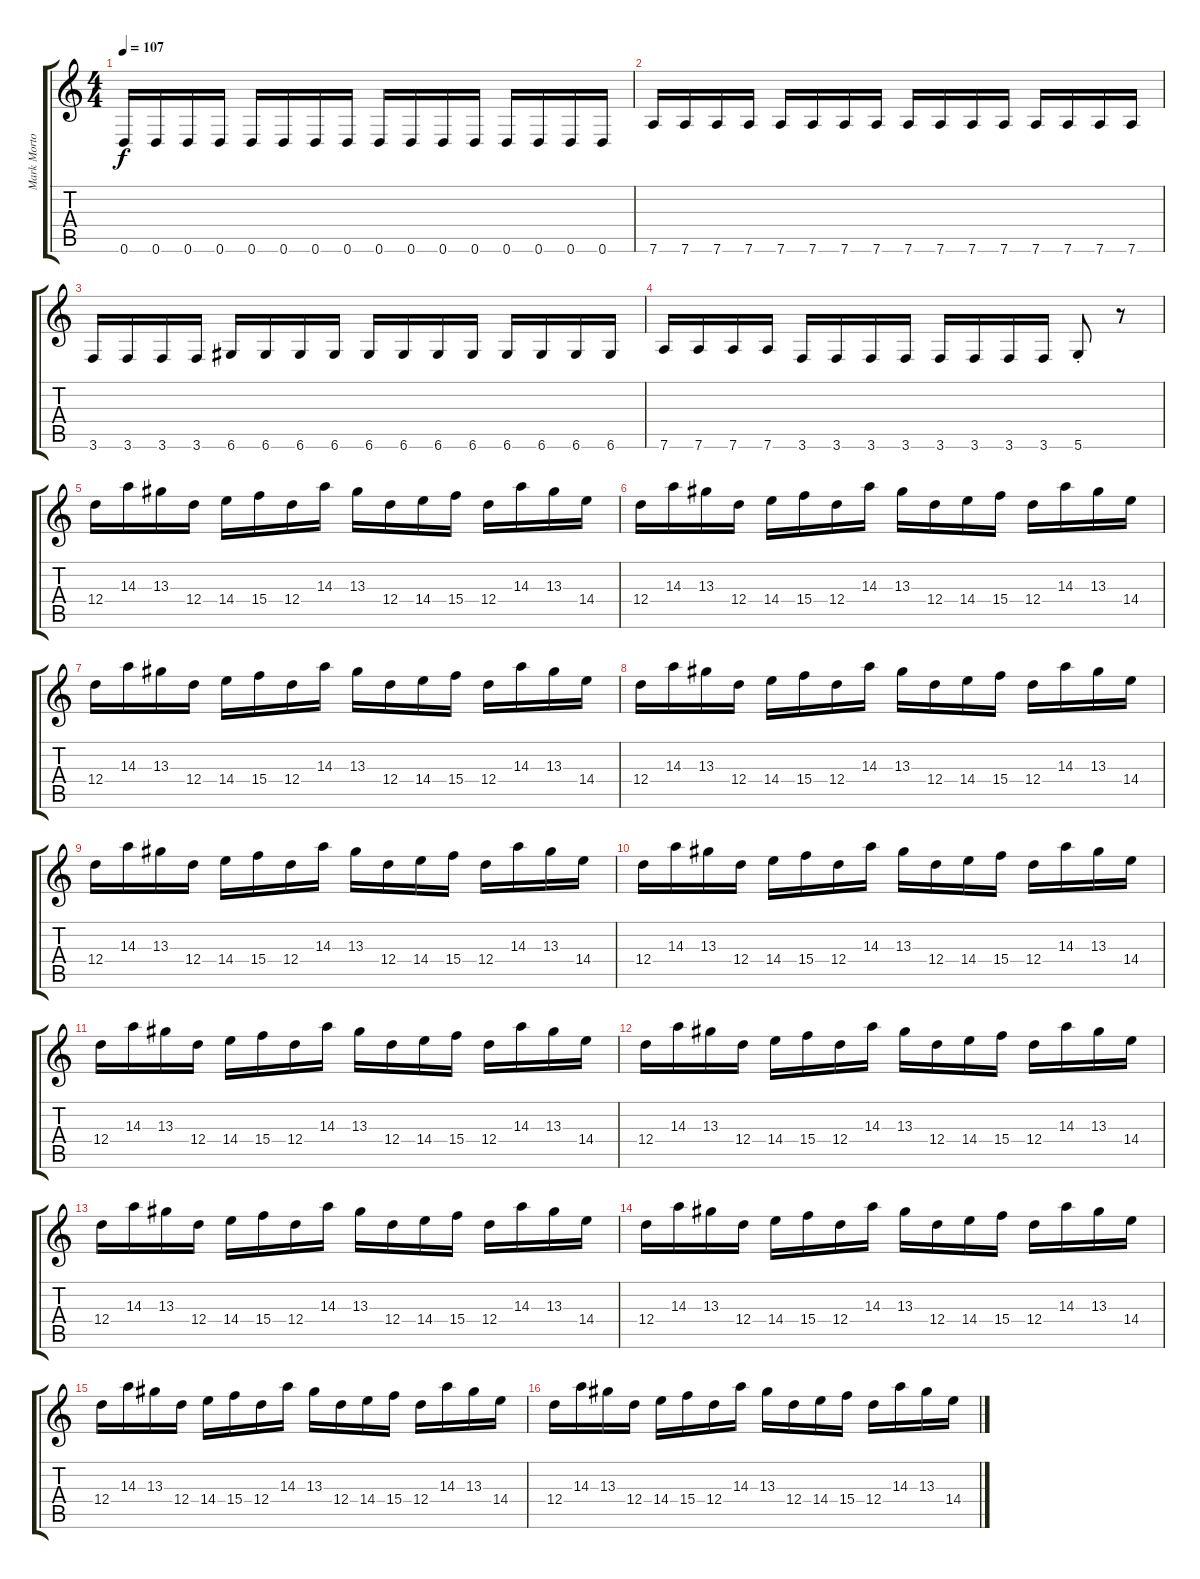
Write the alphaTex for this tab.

\track ("Mark Morton" "Mark Morto") {instrument distortionguitar}
\staff {score tabs}
\tuning (E4 B3 G3 D3 A2 D2) {hide}
\ts (4 4)
\tempo 107
\clef g2
\ks c
0.6.16{dy f} 0.6.16 0.6.16 0.6.16 0.6.16 0.6.16 0.6.16 0.6.16 0.6.16 0.6.16 0.6.16 0.6.16 0.6.16 0.6.16 0.6.16 0.6.16 |
7.6.16 7.6.16 7.6.16 7.6.16 7.6.16 7.6.16 7.6.16 7.6.16 7.6.16 7.6.16 7.6.16 7.6.16 7.6.16 7.6.16 7.6.16 7.6.16 |
3.6.16 3.6.16 3.6.16 3.6.16 6.6.16 6.6.16 6.6.16 6.6.16 6.6.16 6.6.16 6.6.16 6.6.16 6.6.16 6.6.16 6.6.16 6.6.16 |
7.6.16 7.6.16 7.6.16 7.6.16 3.6.16 3.6.16 3.6.16 3.6.16 3.6.16 3.6.16 3.6.16 3.6.16 5.6{st}.8 r.8 |
12.4.16 14.3.16 13.3.16 12.4.16 14.4.16 15.4.16 12.4.16 14.3.16 13.3.16 12.4.16 14.4.16 15.4.16 12.4.16 14.3.16 13.3.16 14.4.16 |
12.4.16 14.3.16 13.3.16 12.4.16 14.4.16 15.4.16 12.4.16 14.3.16 13.3.16 12.4.16 14.4.16 15.4.16 12.4.16 14.3.16 13.3.16 14.4.16 |
12.4.16 14.3.16 13.3.16 12.4.16 14.4.16 15.4.16 12.4.16 14.3.16 13.3.16 12.4.16 14.4.16 15.4.16 12.4.16 14.3.16 13.3.16 14.4.16 |
12.4.16 14.3.16 13.3.16 12.4.16 14.4.16 15.4.16 12.4.16 14.3.16 13.3.16 12.4.16 14.4.16 15.4.16 12.4.16 14.3.16 13.3.16 14.4.16 |
12.4.16 14.3.16 13.3.16 12.4.16 14.4.16 15.4.16 12.4.16 14.3.16 13.3.16 12.4.16 14.4.16 15.4.16 12.4.16 14.3.16 13.3.16 14.4.16 |
12.4.16 14.3.16 13.3.16 12.4.16 14.4.16 15.4.16 12.4.16 14.3.16 13.3.16 12.4.16 14.4.16 15.4.16 12.4.16 14.3.16 13.3.16 14.4.16 |
12.4.16 14.3.16 13.3.16 12.4.16 14.4.16 15.4.16 12.4.16 14.3.16 13.3.16 12.4.16 14.4.16 15.4.16 12.4.16 14.3.16 13.3.16 14.4.16 |
12.4.16 14.3.16 13.3.16 12.4.16 14.4.16 15.4.16 12.4.16 14.3.16 13.3.16 12.4.16 14.4.16 15.4.16 12.4.16 14.3.16 13.3.16 14.4.16 |
12.4.16 14.3.16 13.3.16 12.4.16 14.4.16 15.4.16 12.4.16 14.3.16 13.3.16 12.4.16 14.4.16 15.4.16 12.4.16 14.3.16 13.3.16 14.4.16 |
12.4.16 14.3.16 13.3.16 12.4.16 14.4.16 15.4.16 12.4.16 14.3.16 13.3.16 12.4.16 14.4.16 15.4.16 12.4.16 14.3.16 13.3.16 14.4.16 |
12.4.16 14.3.16 13.3.16 12.4.16 14.4.16 15.4.16 12.4.16 14.3.16 13.3.16 12.4.16 14.4.16 15.4.16 12.4.16 14.3.16 13.3.16 14.4.16 |
12.4.16 14.3.16 13.3.16 12.4.16 14.4.16 15.4.16 12.4.16 14.3.16 13.3.16 12.4.16 14.4.16 15.4.16 12.4.16 14.3.16 13.3.16 14.4.16
